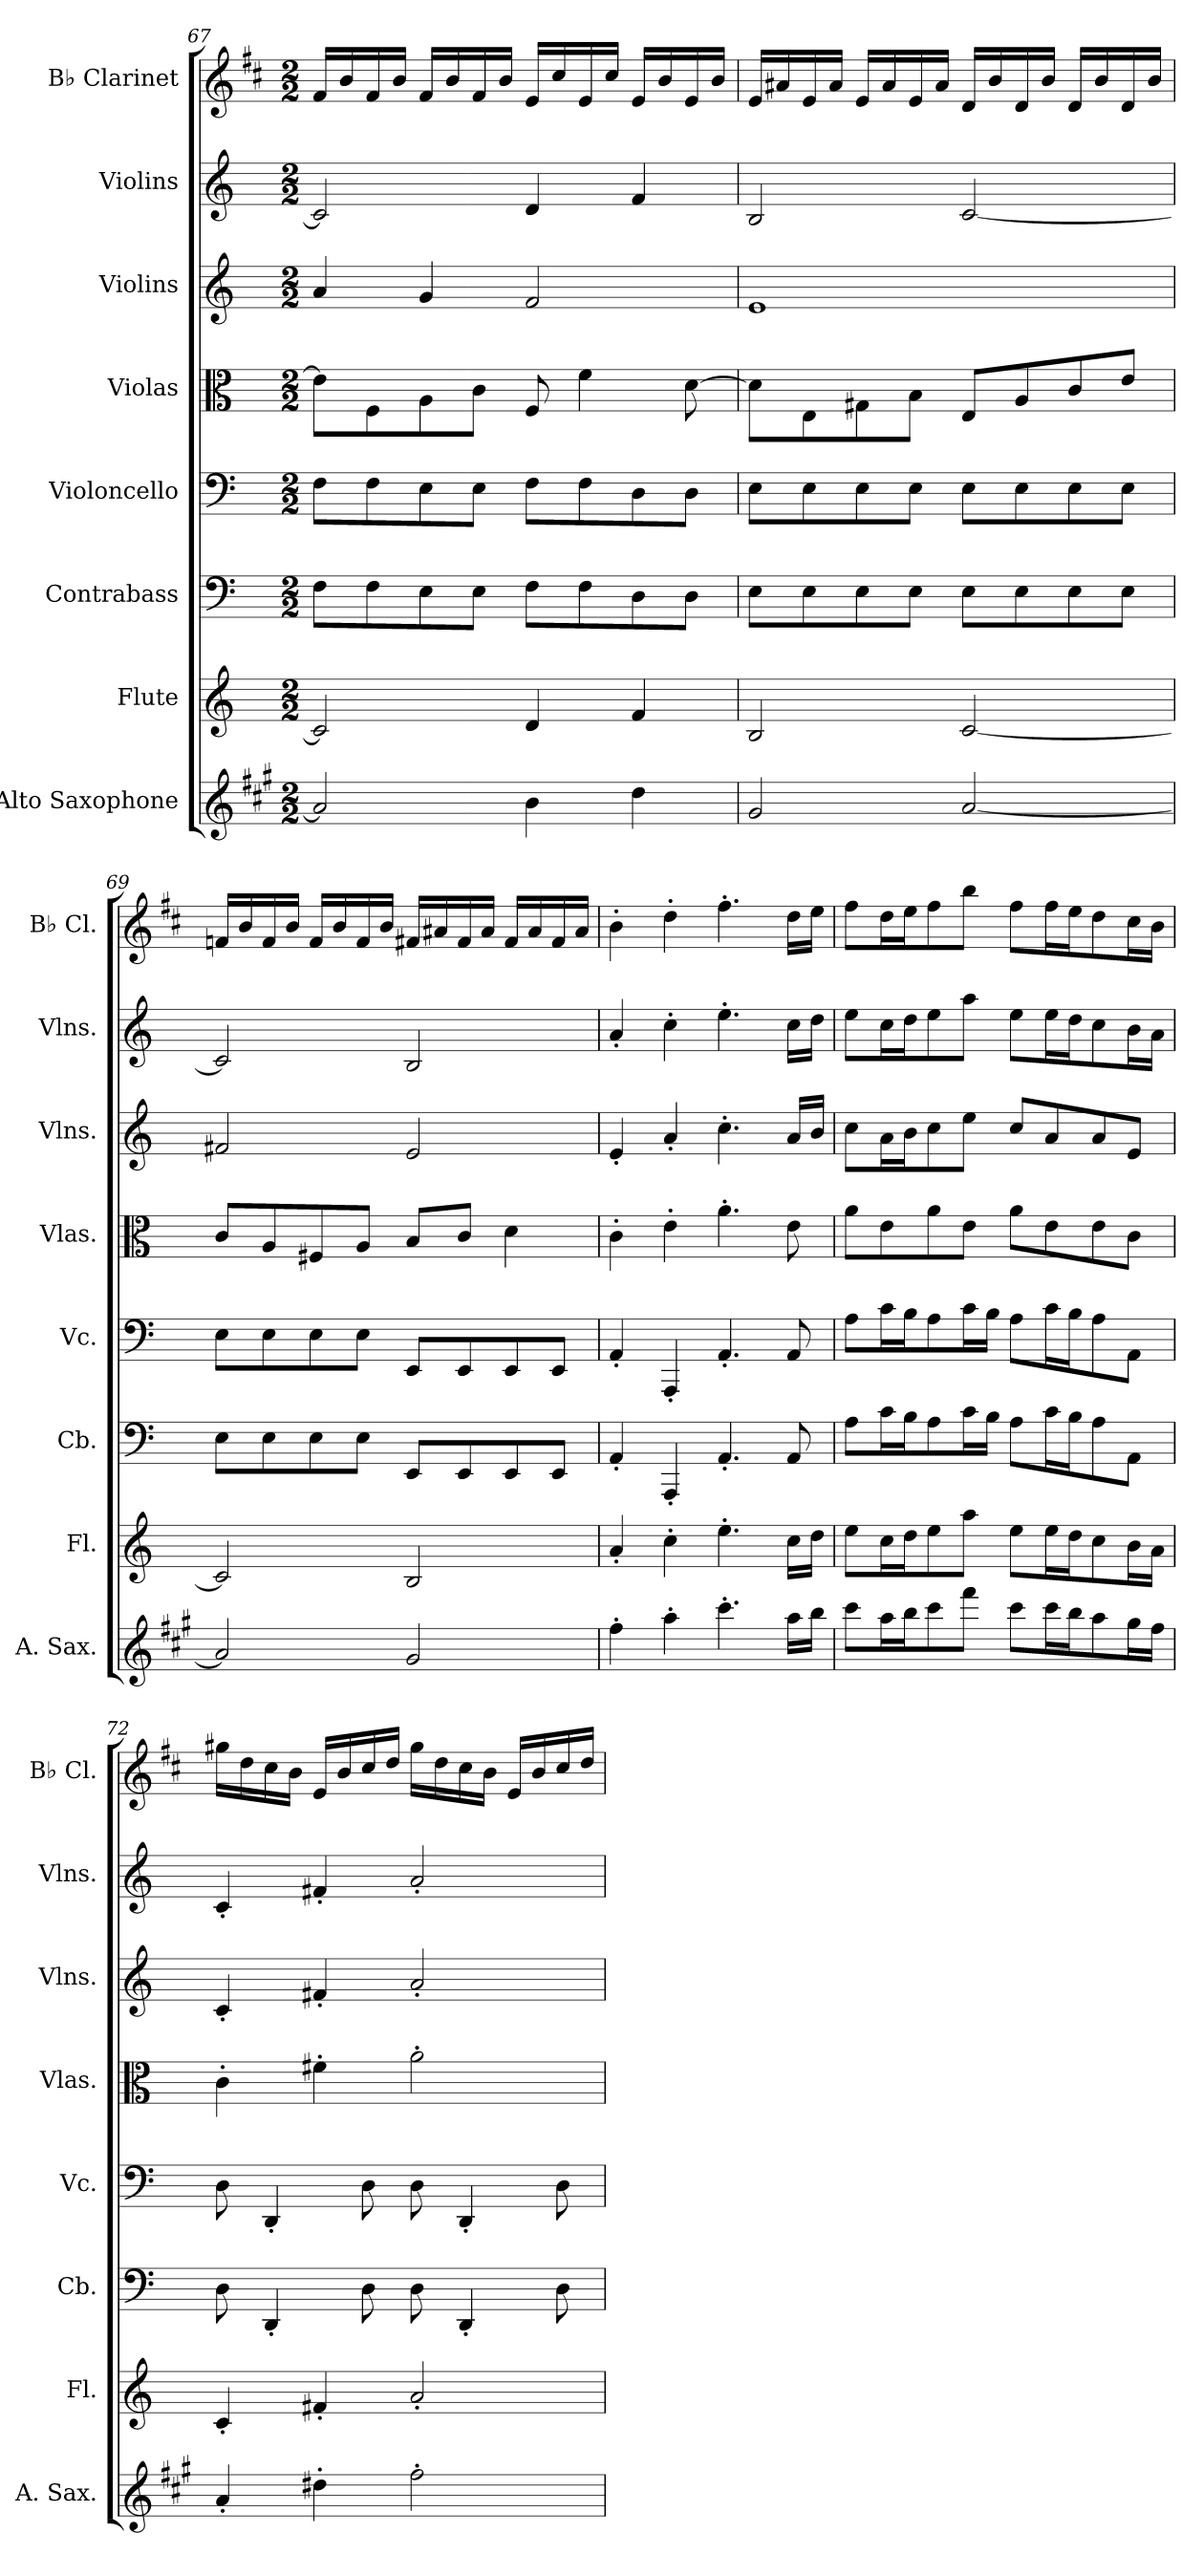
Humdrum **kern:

**kern	**kern	**kern	**kern	**kern	**kern	**kern	**kern
*part8	*part7	*part6	*part5	*part4	*part3	*part2	*part1
*staff8	*staff7	*staff6	*staff5	*staff4	*staff3	*staff2	*staff1
*I"Alto Saxophone	*I"Flute	*I"Contrabass	*I"Violoncello	*I"Violas	*I"Violins	*I"Violins	*I"B♭ Clarinet
*I'A. Sax.	*I'Fl.	*I'Cb.	*I'Vc.	*I'Vlas.	*I'Vlns.	*I'Vlns.	*I'B♭ Cl.
*clefG2	*clefG2	*clefF4	*clefF4	*clefC3	*clefG2	*clefG2	*clefG2
*ITrd5c9	*	*ITrd7c12	*	*	*	*	*ITrd1c2
*k[]	*k[]	*k[]	*k[]	*k[]	*k[]	*k[]	*k[]
*M2/2	*M2/2	*M2/2	*M2/2	*M2/2	*M2/2	*M2/2	*M2/2
=67	=67	=67	=67	=67	=67	=67	=67
2c/]	2c/]	8FF\L	8F\L	8e\L]	4a/	2c/]	16e/LL
.	.	.	.	.	.	.	16a/
.	.	8FF\	8F\	8F\	.	.	16e/
.	.	.	.	.	.	.	16a/JJ
.	.	8EE\	8E\	8A\	4g/	.	16e/LL
.	.	.	.	.	.	.	16a/
.	.	8EE\J	8E\J	8c\J	.	.	16e/
.	.	.	.	.	.	.	16a/JJ
4d\	4d/	8FF\L	8F\L	8F/	2f/	4d/	16d/LL
.	.	.	.	.	.	.	16b/
.	.	8FF\	8F\	4f\	.	.	16d/
.	.	.	.	.	.	.	16b/JJ
4f\	4f/	8DD\	8D\	.	.	4f/	16d/LL
.	.	.	.	.	.	.	16a/
.	.	8DD\J	8D\J	[8d\	.	.	16d/
.	.	.	.	.	.	.	16a/JJ
!!LO:LB:g=z
=68	=68	=68	=68	=68	=68	=68	=68
2B/	2B/	8EE\L	8E\L	8d\L]	1e	2B/	16d/LL
.	.	.	.	.	.	.	16g#X/
.	.	8EE\	8E\	8E\	.	.	16d/
.	.	.	.	.	.	.	16g#/JJ
.	.	8EE\	8E\	8G#X\	.	.	16d/LL
.	.	.	.	.	.	.	16g#/
.	.	8EE\J	8E\J	8B\J	.	.	16d/
.	.	.	.	.	.	.	16g#/JJ
[2c/	[2c/	8EE\L	8E\L	8E/L	.	[2c/	16c/LL
.	.	.	.	.	.	.	16a/
.	.	8EE\	8E\	8A/	.	.	16c/
.	.	.	.	.	.	.	16a/JJ
.	.	8EE\	8E\	8c/	.	.	16c/LL
.	.	.	.	.	.	.	16a/
.	.	8EE\J	8E\J	8e/J	.	.	16c/
.	.	.	.	.	.	.	16a/JJ
=69	=69	=69	=69	=69	=69	=69	=69
2c/]	2c/]	8EE\L	8E\L	8c/L	2f#X/	2c/]	16e-X/LL
.	.	.	.	.	.	.	16a/
.	.	8EE\	8E\	8A/	.	.	16e-/
.	.	.	.	.	.	.	16a/JJ
.	.	8EE\	8E\	8F#X/	.	.	16e-/LL
.	.	.	.	.	.	.	16a/
.	.	8EE\J	8E\J	8A/J	.	.	16e-/
.	.	.	.	.	.	.	16a/JJ
2B/	2B/	8EEE/L	8EE/L	8B/L	2e/	2B/	16en/LL
.	.	.	.	.	.	.	16g#X/
.	.	8EEE/	8EE/	8c/J	.	.	16e/
.	.	.	.	.	.	.	16g#/JJ
.	.	8EEE/	8EE/	4d\	.	.	16e/LL
.	.	.	.	.	.	.	16g#/
.	.	8EEE/J	8EE/J	.	.	.	16e/
.	.	.	.	.	.	.	16g#/JJ
=70	=70	=70	=70	=70	=70	=70	=70
4a'\	4a'/	4AAA'/	4AA'/	4c'\	4e'/	4a'/	4a'\
4cc'\	4cc'\	4AAAA'/	4AAA'/	4e'\	4a'/	4cc'\	4cc'\
4.ee'\	4.ee'\	4.AAA'/	4.AA'/	4.a'\	4.cc'\	4.ee'\	4.ee'\
16cc\LL	16cc\LL	8AAA/	8AA/	8e\	16a/LL	16cc\LL	16cc\LL
16dd\JJ	16dd\JJ	.	.	.	16b/JJ	16dd\JJ	16dd\JJ
!!LO:LB:g=z
=71	=71	=71	=71	=71	=71	=71	=71
8ee\L	8ee\L	8AA\L	8A\L	8a\L	8cc\L	8ee\L	8ee\L
16cc\L	16cc\L	16C\L	16c\L	8e\	16a\L	16cc\L	16cc\L
16dd\J	16dd\J	16BB\J	16B\J	.	16b\J	16dd\J	16dd\J
8ee\	8ee\	8AA\	8A\	8a\	8cc\	8ee\	8ee\
8aa\J	8aa\J	16C\L	16c\L	8e\J	8ee\J	8aa\J	8aa\J
.	.	16BB\JJ	16B\JJ	.	.	.	.
8ee\L	8ee\L	8AA\L	8A\L	8a\L	8cc/L	8ee\L	8ee\L
16ee\L	16ee\L	16C\L	16c\L	8e\	8a/	16ee\L	16ee\L
16dd\J	16dd\J	16BB\J	16B\J	.	.	16dd\J	16dd\J
8cc\	8cc\	8AA\	8A\	8e\	8a/	8cc\	8cc\
16b\L	16b\L	8AAA\J	8AA\J	8c\J	8e/J	16b\L	16b\L
16a\JJ	16a\JJ	.	.	.	.	16a\JJ	16a\JJ
=72	=72	=72	=72	=72	=72	=72	=72
4c'/	4c'/	8DD\	8D\	4c'\	4c'/	4c'/	16ff#X\LL
.	.	.	.	.	.	.	16cc\
.	.	4DDD'/	4DD'/	.	.	.	16b\
.	.	.	.	.	.	.	16a\JJ
4f#X'\	4f#X'/	.	.	4f#X'\	4f#X'/	4f#X'/	16d/LL
.	.	.	.	.	.	.	16a/
.	.	8DD\	8D\	.	.	.	16b/
.	.	.	.	.	.	.	16cc/JJ
2a'\	2a'/	8DD\	8D\	2a'\	2a'/	2a'/	16ff#\LL
.	.	.	.	.	.	.	16cc\
.	.	4DDD'/	4DD'/	.	.	.	16b\
.	.	.	.	.	.	.	16a\JJ
.	.	.	.	.	.	.	16d/LL
.	.	.	.	.	.	.	16a/
.	.	8DD\	8D\	.	.	.	16b/
.	.	.	.	.	.	.	16cc/JJ
=	=	=	=	=	=	=	=
*-	*-	*-	*-	*-	*-	*-	*-
